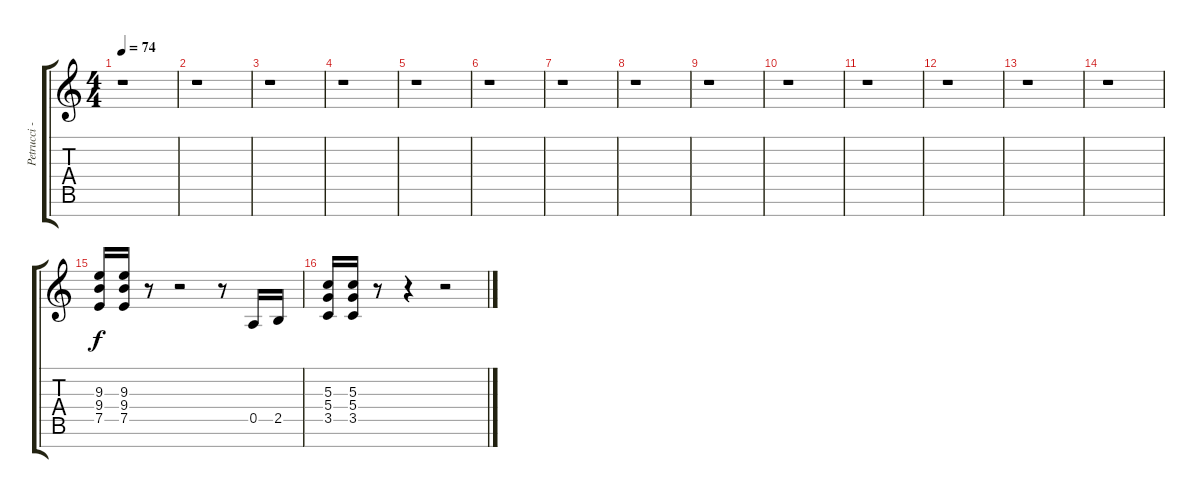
\track ("Petrucci - Distortion 7st." "Petrucci -") {instrument overdrivenguitar}
\staff {score tabs}
\tuning (E4 B3 G3 D3 A2 E2 B1) {hide}
\ts (4 4)
\tempo 74
\clef g2
\ks c
r.1{dy f} |
r.1 |
r.1 |
r.1 |
r.1 |
r.1 |
r.1 |
r.1 |
r.1 |
r.1 |
r.1 |
r.1 |
r.1 |
r.1 |
(9.3 9.4 7.5).16 (9.3 9.4 7.5).16 r.8 r.2 r.8 0.5.16 2.5.16 |
(5.3 5.4 3.5).16 (5.3 5.4 3.5).16 r.8 r.4 r.2
